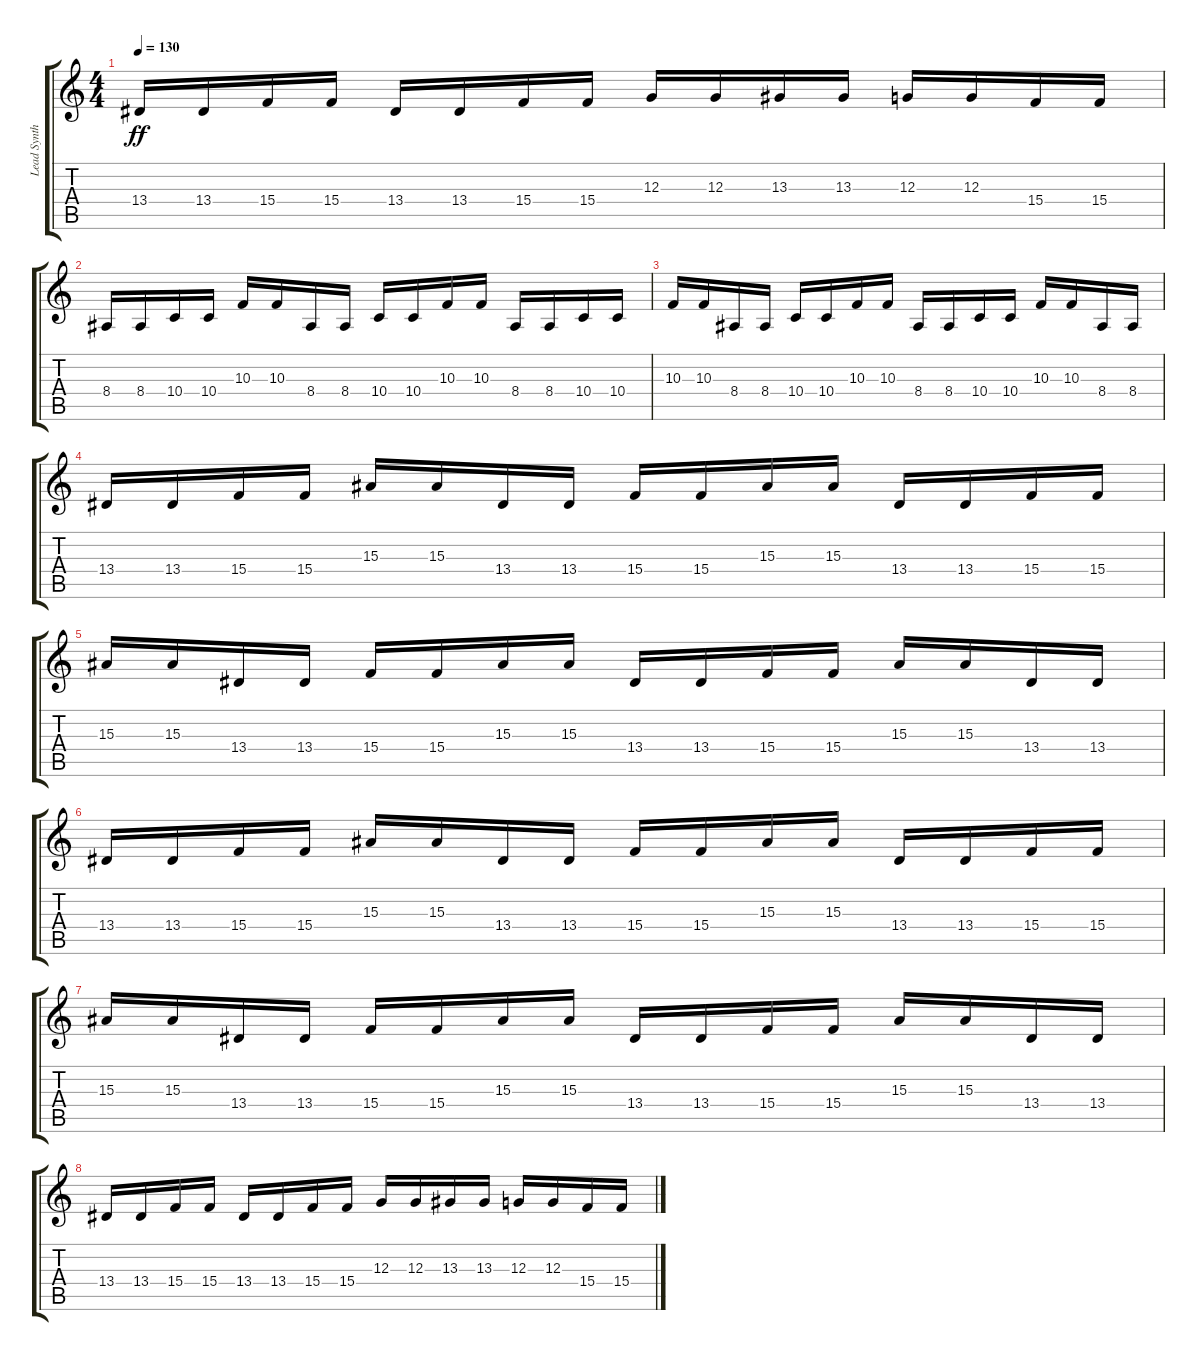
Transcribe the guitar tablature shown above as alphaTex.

\track ("Lead Synth #2" "Lead Synth") {instrument lead1square}
\staff {score tabs}
\tuning (E4 B3 G3 D3 A2 E2) {hide}
\ts (4 4)
\tempo 130
\clef g2
\ks c
13.4.16{dy ff} 13.4.16 15.4.16 15.4.16 13.4.16 13.4.16 15.4.16 15.4.16 12.3.16 12.3.16 13.3.16 13.3.16 12.3.16 12.3.16 15.4.16 15.4.16 |
8.4.16 8.4.16 10.4.16 10.4.16 10.3.16 10.3.16 8.4.16 8.4.16 10.4.16 10.4.16 10.3.16 10.3.16 8.4.16 8.4.16 10.4.16 10.4.16 |
10.3.16 10.3.16 8.4.16 8.4.16 10.4.16 10.4.16 10.3.16 10.3.16 8.4.16 8.4.16 10.4.16 10.4.16 10.3.16 10.3.16 8.4.16 8.4.16 |
13.4.16 13.4.16 15.4.16 15.4.16 15.3.16 15.3.16 13.4.16 13.4.16 15.4.16 15.4.16 15.3.16 15.3.16 13.4.16 13.4.16 15.4.16 15.4.16 |
15.3.16 15.3.16 13.4.16 13.4.16 15.4.16 15.4.16 15.3.16 15.3.16 13.4.16 13.4.16 15.4.16 15.4.16 15.3.16 15.3.16 13.4.16 13.4.16 |
13.4.16 13.4.16 15.4.16 15.4.16 15.3.16 15.3.16 13.4.16 13.4.16 15.4.16 15.4.16 15.3.16 15.3.16 13.4.16 13.4.16 15.4.16 15.4.16 |
15.3.16 15.3.16 13.4.16 13.4.16 15.4.16 15.4.16 15.3.16 15.3.16 13.4.16 13.4.16 15.4.16 15.4.16 15.3.16 15.3.16 13.4.16 13.4.16 |
13.4.16 13.4.16 15.4.16 15.4.16 13.4.16 13.4.16 15.4.16 15.4.16 12.3.16 12.3.16 13.3.16 13.3.16 12.3.16 12.3.16 15.4.16 15.4.16
